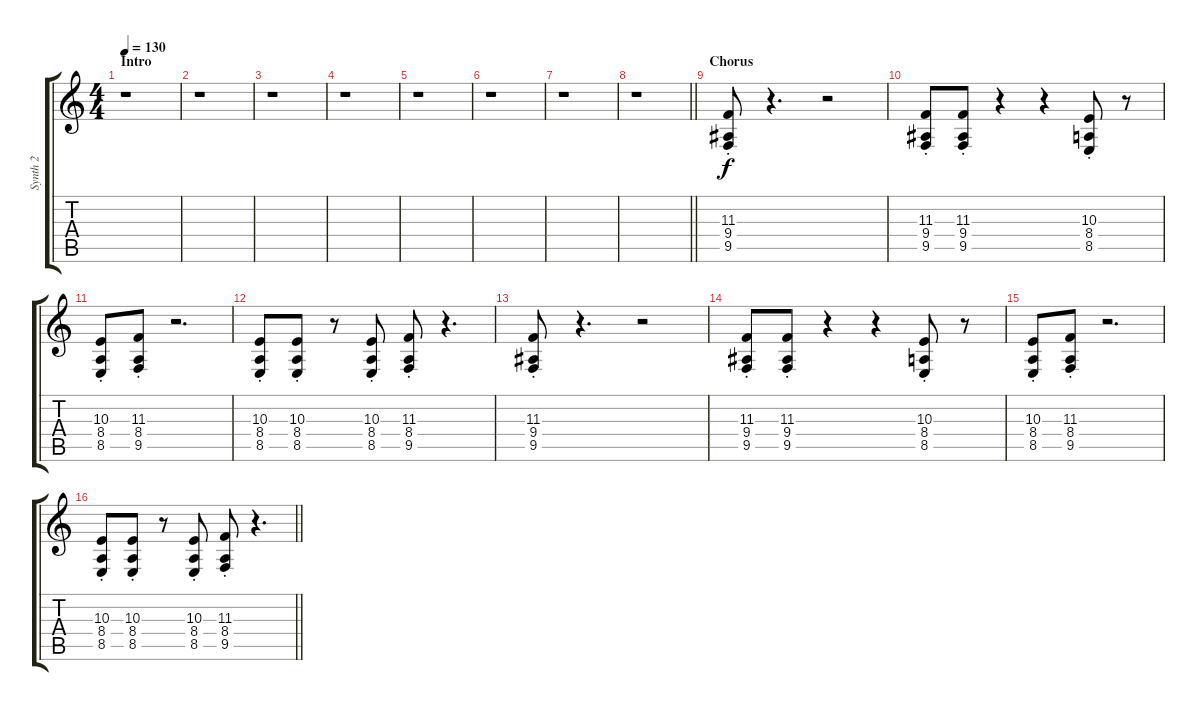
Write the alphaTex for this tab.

\track ("Synth 2" "Synth 2") {instrument harpsichord}
\staff {score tabs}
\tuning (Eb4 Bb3 Gb3 Db3 Ab2 Eb2) {hide}
\ts (4 4)
\section ("" "Intro")
\tempo 130
\clef g2
\ks c
r.1{dy f instrument harpsichord} |
r.1 |
r.1 |
r.1 |
r.1 |
r.1 |
r.1 |
\barLineRight lightlight
r.1 |
\section ("" "Chorus")
(11.3{st} 9.4{st} 9.5{st}).8 r.4{d} r.2 |
(11.3{st} 9.4{st} 9.5{st}).8 (11.3{st} 9.4{st} 9.5{st}).8 r.4 r.4 (10.3{st} 8.4{st} 8.5{st}).8 r.8 |
(10.3{st} 8.4{st} 8.5{st}).8 (11.3{st} 8.4{st} 9.5{st}).8 r.2{d} |
(10.3{st} 8.4{st} 8.5{st}).8 (10.3{st} 8.4{st} 8.5{st}).8 r.8 (10.3{st} 8.4{st} 8.5{st}).8 (11.3{st} 8.4{st} 9.5{st}).8 r.4{d} |
(11.3{st} 9.4{st} 9.5{st}).8 r.4{d} r.2 |
(11.3{st} 9.4{st} 9.5{st}).8 (11.3{st} 9.4{st} 9.5{st}).8 r.4 r.4 (10.3{st} 8.4{st} 8.5{st}).8 r.8 |
(10.3{st} 8.4{st} 8.5{st}).8 (11.3{st} 8.4{st} 9.5{st}).8 r.2{d} |
\barLineRight lightlight
(10.3{st} 8.4{st} 8.5{st}).8 (10.3{st} 8.4{st} 8.5{st}).8 r.8 (10.3{st} 8.4{st} 8.5{st}).8 (11.3{st} 8.4{st} 9.5{st}).8 r.4{d}
